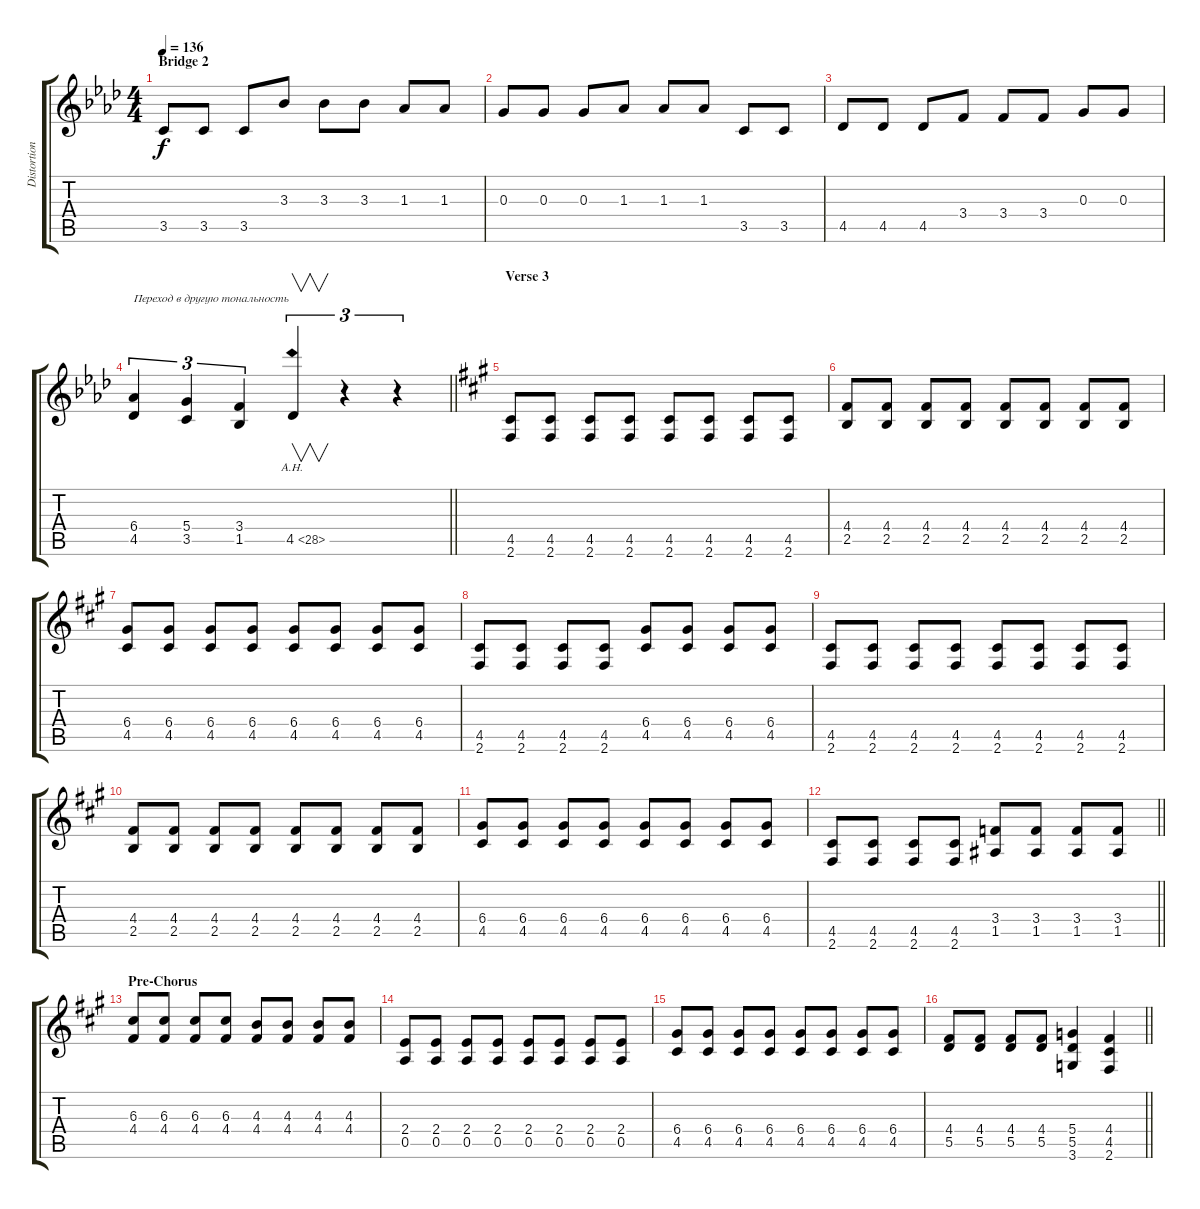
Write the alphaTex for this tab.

\track ("Distortion 2" "Distortion") {instrument distortionguitar}
\staff {score tabs}
\tuning (E4 B3 G3 D3 A2 E2) {hide}
\ts (4 4)
\section ("" "Bridge 2")
\tempo 136
\clef g2
\ks fminor
3.5.8{dy f} 3.5.8 3.5.8 3.3.8 3.3.8 3.3.8 1.3.8 1.3.8 |
0.3.8 0.3.8 0.3.8 1.3.8 1.3.8 1.3.8 3.5.8 3.5.8 |
4.5.8 4.5.8 4.5.8 3.4.8 3.4.8 3.4.8 0.3.8 0.3.8 |
\barLineRight lightlight
(6.4 4.5).4{tu (3 2) txt "Переход в другую тональность"} (5.4 3.5).4{tu (3 2)} (3.4 1.5).4{tu (3 2)} 4.5{ah 24}.4{v tu (3 2)} r.4{tu (3 2)} r.4{tu (3 2)} |
\section ("" "Verse 3")
\ks f#minor
(4.5 2.6).8 (4.5 2.6).8 (4.5 2.6).8 (4.5 2.6).8 (4.5 2.6).8 (4.5 2.6).8 (4.5 2.6).8 (4.5 2.6).8 |
(4.4 2.5).8 (4.4 2.5).8 (4.4 2.5).8 (4.4 2.5).8 (4.4 2.5).8 (4.4 2.5).8 (4.4 2.5).8 (4.4 2.5).8 |
(6.4 4.5).8 (6.4 4.5).8 (6.4 4.5).8 (6.4 4.5).8 (6.4 4.5).8 (6.4 4.5).8 (6.4 4.5).8 (6.4 4.5).8 |
(4.5 2.6).8 (4.5 2.6).8 (4.5 2.6).8 (4.5 2.6).8 (6.4 4.5).8 (6.4 4.5).8 (6.4 4.5).8 (6.4 4.5).8 |
(4.5 2.6).8 (4.5 2.6).8 (4.5 2.6).8 (4.5 2.6).8 (4.5 2.6).8 (4.5 2.6).8 (4.5 2.6).8 (4.5 2.6).8 |
(4.4 2.5).8 (4.4 2.5).8 (4.4 2.5).8 (4.4 2.5).8 (4.4 2.5).8 (4.4 2.5).8 (4.4 2.5).8 (4.4 2.5).8 |
(6.4 4.5).8 (6.4 4.5).8 (6.4 4.5).8 (6.4 4.5).8 (6.4 4.5).8 (6.4 4.5).8 (6.4 4.5).8 (6.4 4.5).8 |
\barLineRight lightlight
(4.5 2.6).8 (4.5 2.6).8 (4.5 2.6).8 (4.5 2.6).8 (3.4 1.5).8 (3.4 1.5).8 (3.4 1.5).8 (3.4 1.5).8 |
\section ("" "Pre-Chorus")
(6.3 4.4).8 (6.3 4.4).8 (6.3 4.4).8 (6.3 4.4).8 (4.3 4.4).8 (4.3 4.4).8 (4.3 4.4).8 (4.3 4.4).8 |
(2.4 0.5).8 (2.4 0.5).8 (2.4 0.5).8 (2.4 0.5).8 (2.4 0.5).8 (2.4 0.5).8 (2.4 0.5).8 (2.4 0.5).8 |
(6.4 4.5).8 (6.4 4.5).8 (6.4 4.5).8 (6.4 4.5).8 (6.4 4.5).8 (6.4 4.5).8 (6.4 4.5).8 (6.4 4.5).8 |
\barLineRight lightlight
(4.4 5.5).8 (4.4 5.5).8 (4.4 5.5).8 (4.4 5.5).8 (5.4 5.5 3.6).4 (4.4 4.5 2.6).4
